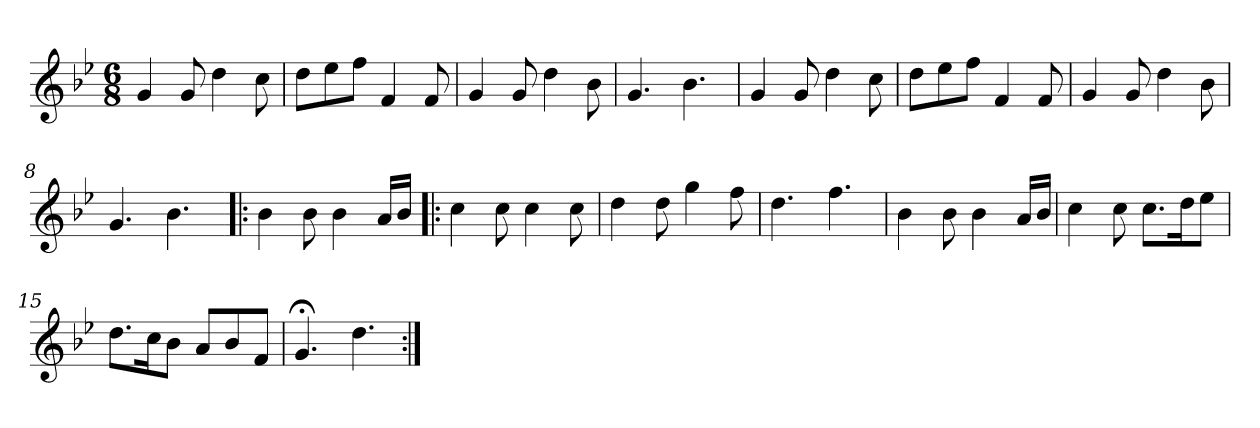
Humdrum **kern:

**kern
*part1
*staff1
*clefG2
*k[b-e-]
*g:
*M6/8
=1
4g/
8g/
4dd\
8cc\
=2
8dd\L
8ee-\
8ff\J
4f/
8f/
=3
4g/
8g/
4dd\
8b-\
=4
4.g/
4.b-\
=5
4g/
8g/
4dd\
8cc\
=6
8dd\L
8ee-\
8ff\J
4f/
8f/
=7
4g/
8g/
4dd\
8b-\
=8
4.g/
4.b-\
!!LO:LB:g=z
=9|!:
4b-\
8b-\
4b-\
16a/LL
16b-/JJ
=10
4cc\
8cc\
4cc\
8cc\
=11
4dd\
8dd\
4gg\
8ff\
=12
4.dd\
4.ff\
=13
4b-\
8b-\
4b-\
16a/LL
16b-/JJ
=14
4cc\
8cc\
8.cc\L
16dd\K
8ee-\J
=15
8.dd\L
16cc\K
8b-\J
8a/L
8b-/
8f/J
=16
4.g;</
4.dd\
=:|!
*-
